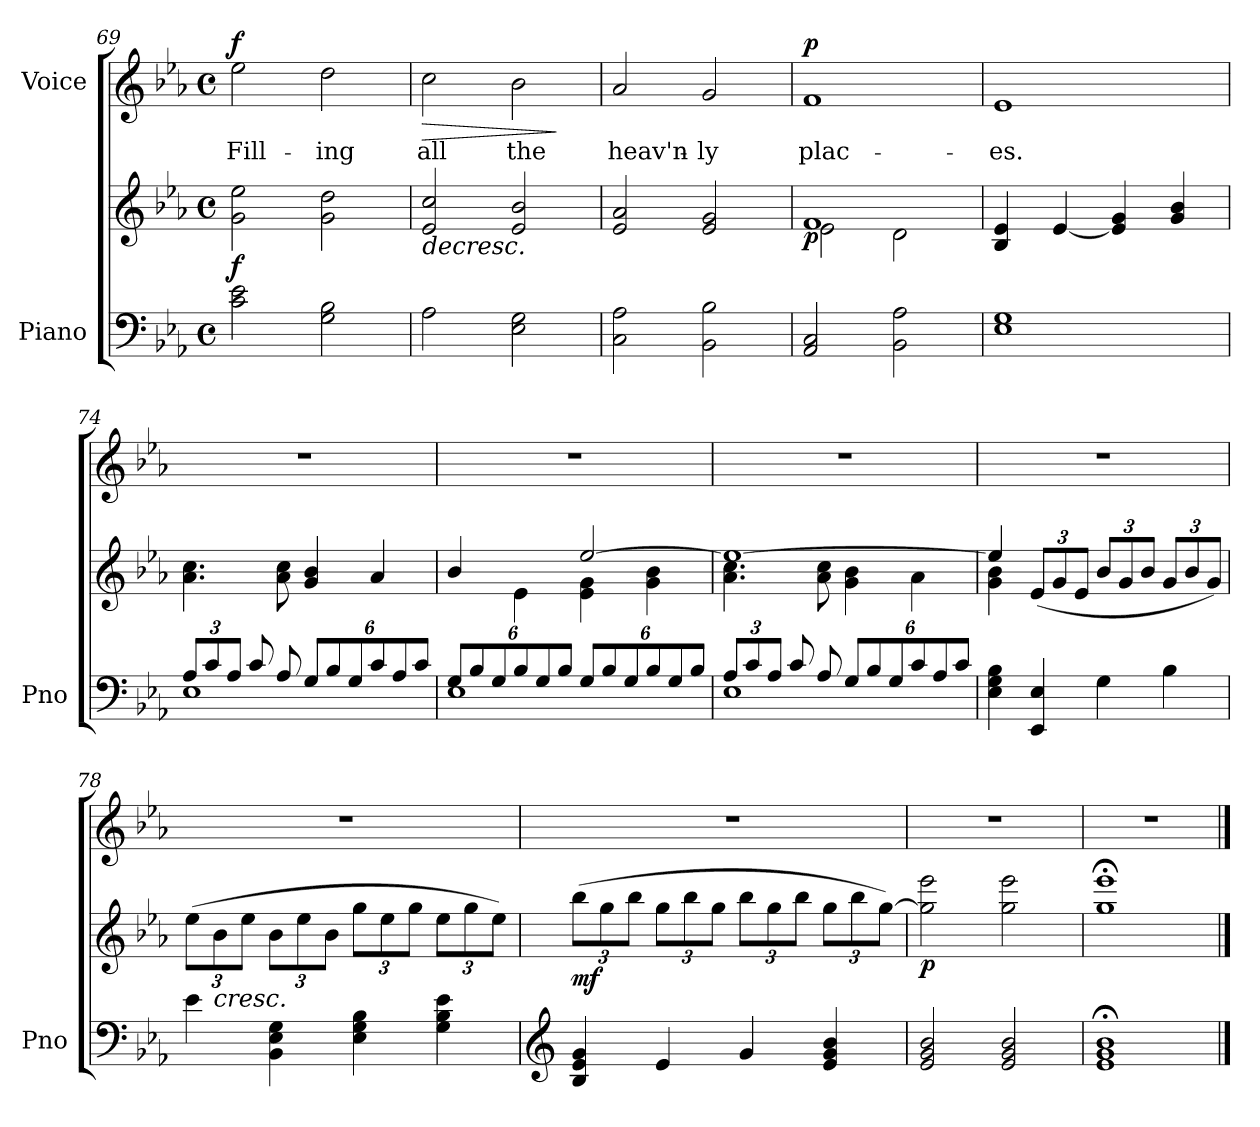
**kern	**kern	**dynam	**kern	**text	**dynam
*part2	*part2	*part2	*part1	*part1	*part1
*staff3	*staff2	*staff2/3	*staff1	*staff1	*staff1
*I"Piano	*	*	*I"Voice	*	*
*I'Pno	*	*	*	*	*
*clefF4	*clefG2	*	*clefG2	*	*
*k[b-e-a-]	*k[b-e-a-]	*	*k[b-e-a-]	*	*
*M4/4	*M4/4	*	*M4/4	*	*
*met(c)	*met(c)	*	*met(c)	*	*
=69	=69	=69	=69	=69	=69
!	!	!LO:DY:b	!	!LO:LY:b	!LO:DY:a
2c\ 2e-\	2g\ 2ee-\	f	2ee-\	Fill-	f
!	!	!	!	!LO:LY:b	!
2G\ 2B-\	2g\ 2dd\	.	2dd\	-ing	.
=70	=70	=70	=70	=70	=70
!	!	!LO:HP:b	!	!LO:LY:b	!LO:HP:b
2A-\	2e-/ 2cc/	>	2cc\	all	>
!	!	!	!	!LO:LY:b	!
2E-\ 2G\	2e-/ 2b-/	.	2b-\	the	.
.	.	.	.	.	]
=71	=71	=71	=71	=71	=71
!	!	!	!	!LO:LY:b	!
2C\ 2A-\	2e-/ 2a-/	.	2a-/	heav'n-	.
!	!	!	!	!LO:LY:b	!
2BB-\ 2B-\	2e-/ 2g/	.	2g/	-ly	.
=72	=72	=72	=72	=72	=72
*	*^	*	*	*	*
!	!	!	!LO:DY:b	!	!LO:LY:b	!LO:DY:a
2AA-/ 2C/	1f	2e-\	p	1f	plac-	p
2BB-\ 2A-\	.	2d\	.	.	.	.
=73	=73	=73	=73	=73	=73	=73
!	!	!	!	!	!LO:LY:b	!
*	*v	*v	*	*	*	*
1E- 1G	4B-/ 4e-/	.	1e-	-es.	.
.	[4e-/	.	.	.	.
.	4e-/] 4g/	.	.	.	.
.	4g/ 4b-/	.	.	.	.
=74	=74	=74	=74	=74	=74
*Xbrackettup	*	*	*	*	*
*^	*	*	*	*	*
12A-/L	1E-	4.a-\ 4.cc\	.	1r	.	.
12c/	.	.	.	.	.	.
12A-/J	.	.	.	.	.	.
8c/	.	.	.	.	.	.
8A-/	.	8a-\ 8cc\	.	.	.	.
12G/L	.	4g/ 4b-/	.	.	.	.
12B-/	.	.	.	.	.	.
12G/	.	.	.	.	.	.
12c/	.	4a-/	.	.	.	.
12A-/	.	.	.	.	.	.
12c/J	.	.	.	.	.	.
=75	=75	=75	=75	=75	=75	=75
*	*	*^	*	*	*	*
12G/L	1E-	4b-/	4ryy	.	1r	.	.
12B-/	.	.	.	.	.	.	.
12G/	.	.	.	.	.	.	.
12B-/	.	4e-\	4ryy	.	.	.	.
12G/	.	.	.	.	.	.	.
12B-/J	.	.	.	.	.	.	.
12G/L	.	[2ee-/	4e-\ 4g\	.	.	.	.
12B-/	.	.	.	.	.	.	.
12G/	.	.	.	.	.	.	.
12B-/	.	.	4g\ 4b-\	.	.	.	.
12G/	.	.	.	.	.	.	.
12B-/J	.	.	.	.	.	.	.
!!LO:LB:g=z
=76	=76	=76	=76	=76	=76	=76	=76
12A-/L	1E-	1ee-_	4.a-\ 4.cc\	.	1r	.	.
12c/	.	.	.	.	.	.	.
12A-/J	.	.	.	.	.	.	.
8c/	.	.	.	.	.	.	.
8A-/	.	.	8a-\ 8cc\	.	.	.	.
12G/L	.	.	4g\ 4b-\	.	.	.	.
12B-/	.	.	.	.	.	.	.
12G/	.	.	.	.	.	.	.
12c/	.	.	4a-\	.	.	.	.
12A-/	.	.	.	.	.	.	.
12c/J	.	.	.	.	.	.	.
*v	*v	*	*	*	*	*	*
=77	=77	=77	=77	=77	=77	=77
4E-\ 4G\ 4B-\	4ee-/]	4g\ 4b-\	.	1r	.	.
*	*Xbrackettup	*	*	*	*	*
4EE-/ 4E-/	(12e-/L	4ryy	.	.	.	.
.	12g/	.	.	.	.	.
.	12e-/J	.	.	.	.	.
4G\	12b-/L	2ryy	.	.	.	.
.	12g/	.	.	.	.	.
.	12b-/J	.	.	.	.	.
4B-\	12g/L	.	.	.	.	.
.	12b-/	.	.	.	.	.
.	12g/J)	.	.	.	.	.
*	*v	*v	*	*	*	*
=78	=78	=78	=78	=78	=78
4e-\	(12ee-\L	.	1r	.	.
!	!	!LO:HP:b	!	!	!
.	12b-\	<	.	.	.
.	12ee-\J	.	.	.	.
4BB-\ 4E-\ 4G\	12b-\L	.	.	.	.
.	12ee-\	.	.	.	.
.	12b-\J	.	.	.	.
4E-\ 4G\ 4B-\	12gg\L	.	.	.	.
.	12ee-\	.	.	.	.
.	12gg\J	.	.	.	.
4G\ 4B-\ 4e-\	12ee-\L	.	.	.	.
.	12gg\	.	.	.	.
.	12ee-\J)	.	.	.	.
.	.	]	.	.	.
=79	=79	=79	=79	=79	=79
*clefG2	*	*	*	*	*
!	!	!LO:DY:b	!	!	!
4B-/ 4e-/ 4g/	(12bb-\L	mf	1r	.	.
.	12gg\	.	.	.	.
.	12bb-\J	.	.	.	.
4e-/	12gg\L	.	.	.	.
.	12bb-\	.	.	.	.
.	12gg\J	.	.	.	.
4g/	12bb-\L	.	.	.	.
.	12gg\	.	.	.	.
.	12bb-\J	.	.	.	.
4e-/ 4g/ 4b-/	12gg\L	.	.	.	.
.	12bb-\	.	.	.	.
.	[12gg\J)	.	.	.	.
.	.	[	.	.	.
=80	=80	=80	=80	=80	=80
!	!	!LO:DY:b	!	!	!
2e-/ 2g/ 2b-/	2gg\] 2eee-\	p	1r	.	.
2e-/ 2g/ 2b-/	2gg\ 2eee-\	.	.	.	.
=81	=81	=81	=81	=81	=81
1e-;< 1g;< 1b-;<	1gg;< 1eee-;<	.	1r	.	.
==	==	==	==	==	==
*-	*-	*-	*-	*-	*-
